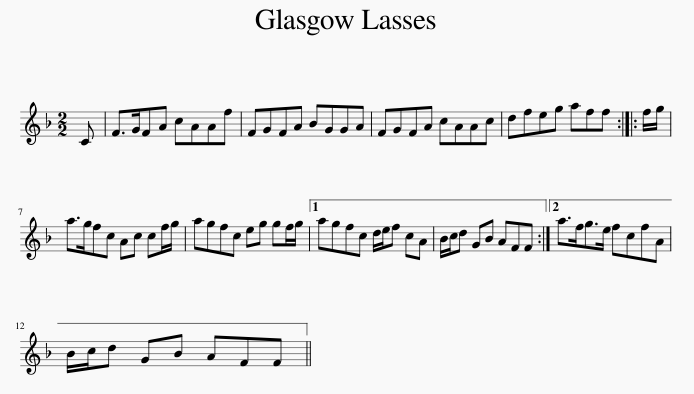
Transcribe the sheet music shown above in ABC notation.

X:1
L:1/8
M:2/2
I:linebreak $
K:F
V:1 treble
V:1
 C | F>GFA cAAf | FGFA BGGA | FGFA cAAc | dfeg aff :: %5
 f/g/ |$ a>gfc Ac cf/g/ | agfc eg gf/g/ |1 agfc d/e/f cA | B/c/d GB AFF :|2 %10
 a>fg>e fcfA |$ B/c/d GB AFF || %12
